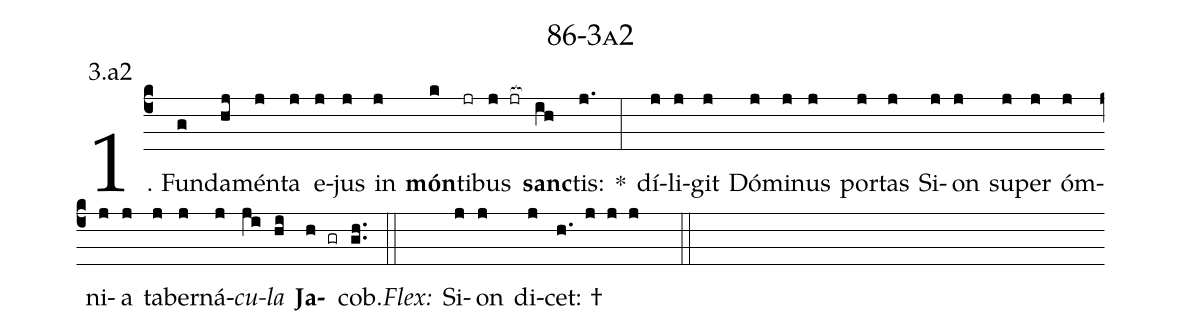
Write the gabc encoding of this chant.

name: 86-3a2;
annotation: 3.a2;
%%
(c4)1. Fun(g)da(hj)mén(j)ta(j) e(j)jus(j) in(j) <b>món</b>(k)ti(jr)bus(j jr[ocb:1{]) <b>sanc</b>(ih[ocb:0}])tis:(j.) *(:) dí(j)li(j)git(j) Dó(j)mi(j)nus(j) por(j)tas(j) Si(j)on(j) su(j)per(j) óm(j)ni(j)a(j) ta(j)ber(j)ná(j)<i>cu</i>(ji)<i>la</i>(hi) <b>Ja</b>(h gr)cob.(gh..) (::)
<i>Flex:</i>()  Si(j)on(j) di(j)cet: †(h. j j j  ::)
